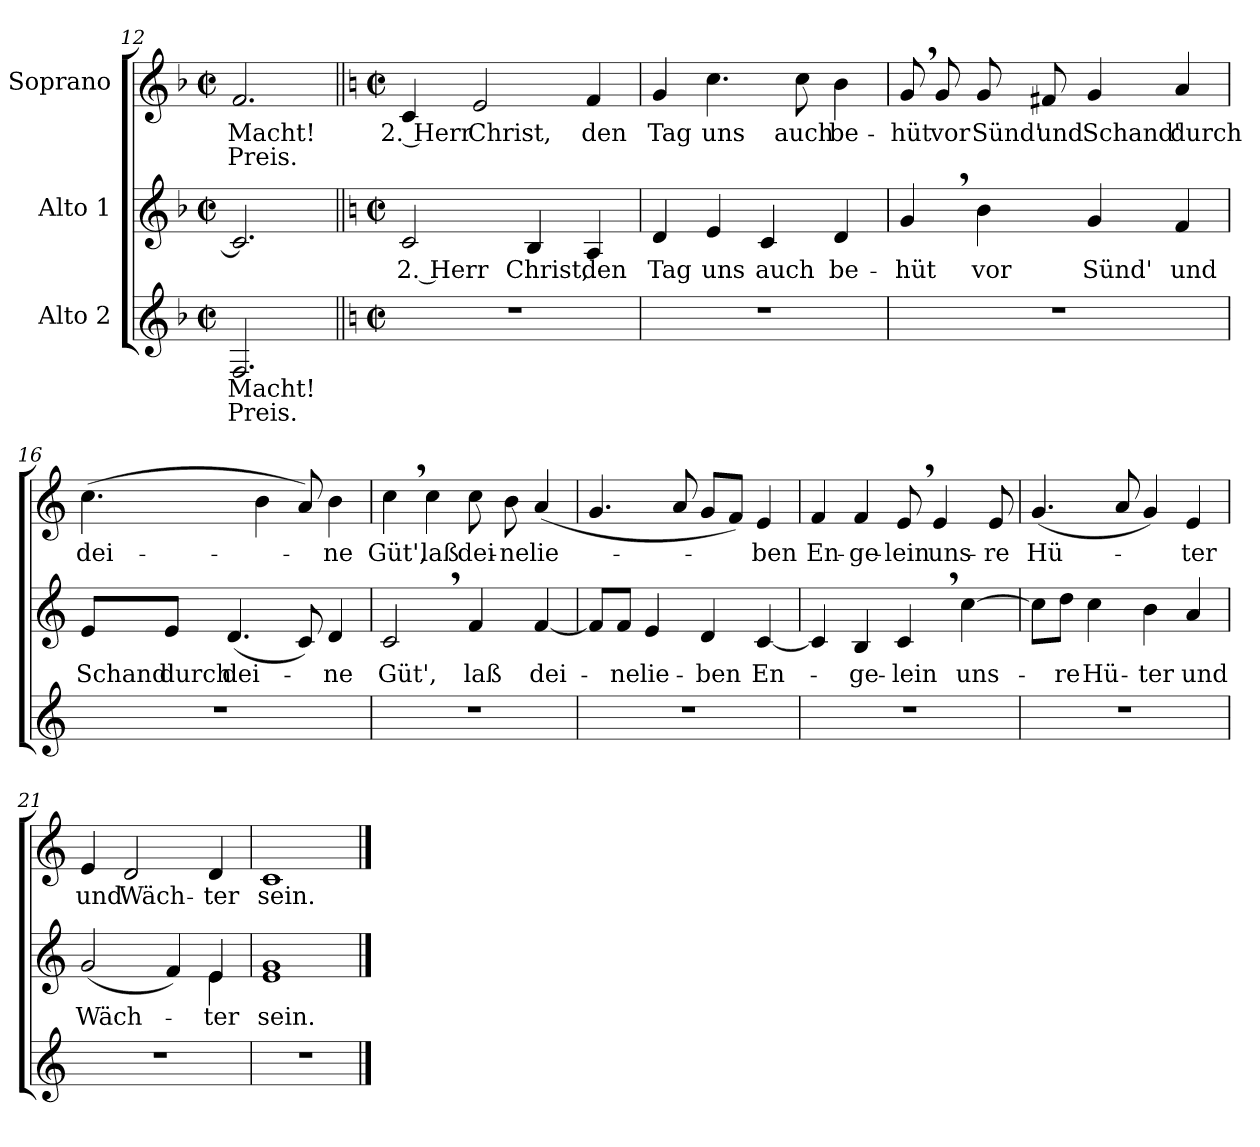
**kern	**text	**text	**kern	**text	**kern	**text	**text
*part3	*part3	*part3	*part2	*part2	*part1	*part1	*part1
*staff3	*staff3	*staff3	*staff2	*staff2	*staff1	*staff1	*staff1
*I"Alto 2	*	*	*I"Alto 1	*	*I"Soprano	*	*
*clefG2	*	*	*clefG2	*	*clefG2	*	*
*k[b-]	*	*	*k[b-]	*	*k[b-]	*	*
*F:	*	*	*F:	*	*F:	*	*
*M2/2	*	*	*M2/2	*	*M2/2	*	*
*met(c|)	*	*	*met(c|)	*	*met(c|)	*	*
=12	=12	=12	=12	=12	=12	=12	=12
!	!LO:LY:b	!LO:LY:b	!	!	!	!LO:LY:b	!LO:LY:b
2.F/	Macht!	Preis.	2.c/]	.	2.f/	Macht!	Preis.
!!LO:PB:g=z
=13||	=13||	=13||	=13||	=13||	=13||	=13||	=13||
*k[]	*	*	*k[]	*	*k[]	*	*
*C:	*	*	*C:	*	*C:	*	*
*M2/2	*	*	*M2/2	*	*M2/2	*	*
*met(c|)	*	*	*met(c|)	*	*met(c|)	*	*
!	!	!	!	!LO:LY:b	!	!LO:LY:b	!
1r	.	.	2c/	2. Herr	4c/	2. Herr	.
!	!	!	!	!	!	!LO:LY:b	!
.	.	.	.	.	2e/	Christ,	.
!	!	!	!	!LO:LY:b	!	!	!
.	.	.	4B/	Christ,	.	.	.
!	!	!	!	!LO:LY:b	!	!LO:LY:b	!
.	.	.	4A/	den	4f/	den	.
=14	=14	=14	=14	=14	=14	=14	=14
!	!	!	!	!LO:LY:b	!	!LO:LY:b	!
1r	.	.	4d/	Tag	4g/	Tag	.
!	!	!	!	!LO:LY:b	!	!LO:LY:b	!
.	.	.	4e/	uns	4.cc\	uns	.
!	!	!	!	!LO:LY:b	!	!	!
.	.	.	4c/	auch	.	.	.
!	!	!	!	!	!	!LO:LY:b	!
.	.	.	.	.	8cc\	auch	.
!	!	!	!	!LO:LY:b	!	!LO:LY:b	!
.	.	.	4d/	be-	4b\	be-	.
=15	=15	=15	=15	=15	=15	=15	=15
!	!	!	!	!LO:LY:b	!	!LO:LY:b	!
1r	.	.	4g,>/	-hüt	8g,>/	-hüt	.
!	!	!	!	!	!	!LO:LY:b	!
.	.	.	.	.	8g/	vor	.
!	!	!	!	!LO:LY:b	!	!LO:LY:b	!
.	.	.	4b\	vor	8g/	Sünd'	.
!	!	!	!	!	!	!LO:LY:b	!
.	.	.	.	.	8f#X/	und	.
!	!	!	!	!LO:LY:b	!	!LO:LY:b	!
.	.	.	4g/	Sünd'	4g/	Schand'	.
!	!	!	!	!LO:LY:b	!	!LO:LY:b	!
.	.	.	4f/	und	4a/	durch	.
!!LO:LB:g=z
=16	=16	=16	=16	=16	=16	=16	=16
!	!	!	!	!LO:LY:b	!	!LO:LY:b	!
1r	.	.	8e/L	Schand'	(>4.cc\	dei-	.
!	!	!	!	!LO:LY:b	!	!	!
.	.	.	8e/J	durch	.	.	.
!	!	!	!	!LO:LY:b	!	!	!
.	.	.	(<4.d/	dei-	.	.	.
.	.	.	.	.	4b\	.	.
.	.	.	8c/)	.	8a/)	.	.
!	!	!	!	!LO:LY:b	!	!LO:LY:b	!
.	.	.	4d/	-ne	4b\	-ne	.
=17	=17	=17	=17	=17	=17	=17	=17
!	!	!	!	!LO:LY:b	!	!LO:LY:b	!
1r	.	.	2c,>/	Güt',	4cc,>\	Güt',	.
!	!	!	!	!	!	!LO:LY:b	!
.	.	.	.	.	4cc\	laß	.
!	!	!	!	!LO:LY:b	!	!LO:LY:b	!
.	.	.	4f/	laß	8cc\	dei-	.
!	!	!	!	!	!	!LO:LY:b	!
.	.	.	.	.	8b\	-ne	.
!	!	!	!	!LO:LY:b	!	!LO:LY:b	!
.	.	.	[4f/	dei-	(<4a/	lie-	.
=18	=18	=18	=18	=18	=18	=18	=18
1r	.	.	8f/L]	.	4.g/	.	.
!	!	!	!	!LO:LY:b	!	!	!
.	.	.	8f/J	-ne	.	.	.
!	!	!	!	!LO:LY:b	!	!	!
.	.	.	4e/	lie-	.	.	.
.	.	.	.	.	8a/	.	.
!	!	!	!	!LO:LY:b	!	!	!
.	.	.	4d/	-ben	8g/L	.	.
.	.	.	.	.	8f/J)	.	.
!	!	!	!	!LO:LY:b	!	!LO:LY:b	!
.	.	.	[4c/	En-	4e/	-ben	.
!!LO:LB:g=z
=19	=19	=19	=19	=19	=19	=19	=19
!	!	!	!	!	!	!LO:LY:b	!
1r	.	.	4c/]	.	4f/	En-	.
!	!	!	!	!LO:LY:b	!	!LO:LY:b	!
.	.	.	4B/	-ge-	4f/	-ge-	.
!	!	!	!	!LO:LY:b	!	!LO:LY:b	!
.	.	.	4c,>/	-lein	8e,>/	-lein	.
!	!	!	!	!	!	!LO:LY:b	!
.	.	.	.	.	4e/	uns-	.
!	!	!	!	!LO:LY:b	!	!	!
.	.	.	[4cc\	uns-	.	.	.
!	!	!	!	!	!	!LO:LY:b	!
.	.	.	.	.	8e/	-re	.
=20	=20	=20	=20	=20	=20	=20	=20
!	!	!	!	!	!	!LO:LY:b	!
1r	.	.	8cc\L]	.	(<4.g/	Hü-	.
!	!	!	!	!LO:LY:b	!	!	!
.	.	.	8dd\J	-re	.	.	.
!	!	!	!	!LO:LY:b	!	!	!
.	.	.	4cc\	Hü-	.	.	.
.	.	.	.	.	8a/	.	.
!	!	!	!	!LO:LY:b	!	!	!
.	.	.	4b\	-ter	4g/)	.	.
!	!	!	!	!LO:LY:b	!	!LO:LY:b	!
.	.	.	4a/	und	4e/	-ter	.
=21	=21	=21	=21	=21	=21	=21	=21
!	!	!	!	!LO:LY:b	!	!LO:LY:b	!
*	*	*	*^	*	*	*	*
1r	.	.	(<2g/	2.ryy	Wäch-	4e/	und	.
!	!	!	!	!	!	!	!LO:LY:b	!
.	.	.	.	.	.	2d/	Wäch-	.
.	.	.	4f/)	.	.	.	.	.
!	!	!	!	!	!LO:LY:b	!	!LO:LY:b	!
.	.	.	4e/	4e\	-ter	4d/	-ter	.
=22	=22	=22	=22	=22	=22	=22	=22	=22
!	!	!	!	!	!LO:LY:b	!	!LO:LY:b	!
1r	.	.	1g	1e	sein.	1c	sein.	.
*	*	*	*v	*v	*	*	*	*
==	==	==	==	==	==	==	==
*-	*-	*-	*-	*-	*-	*-	*-
